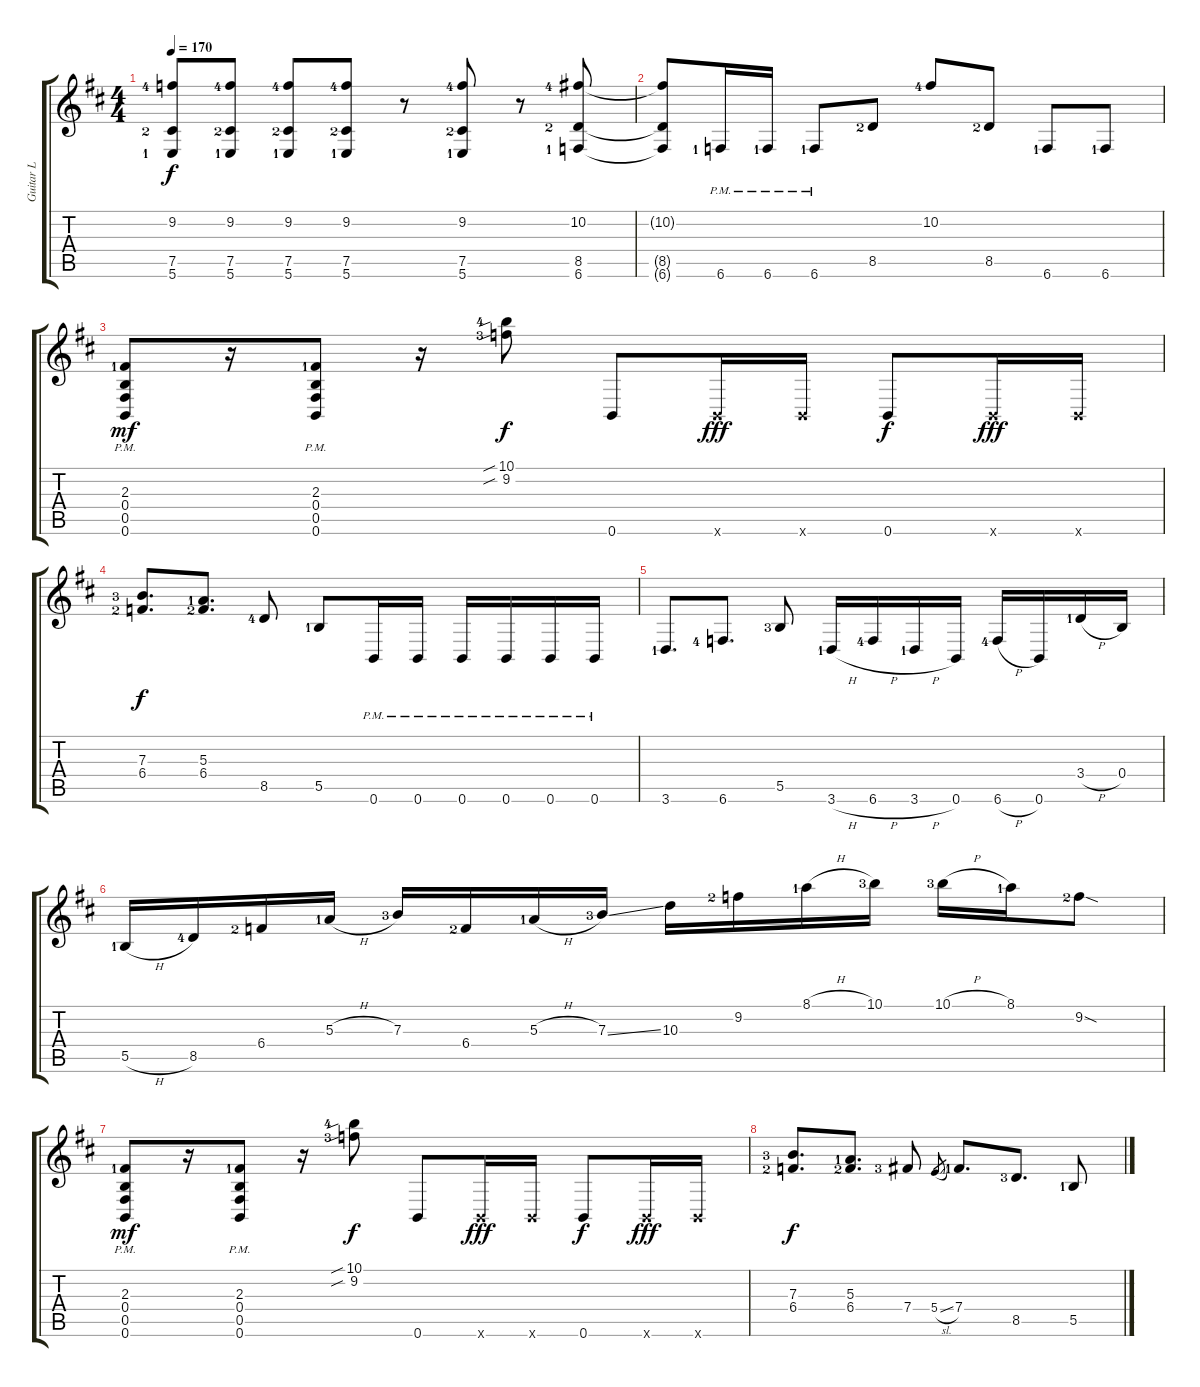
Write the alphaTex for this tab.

\track ("Guitar L" "Guitar L") {instrument distortionguitar}
\staff {score tabs}
\tuning (Db4 Ab3 E3 B2 Gb2 B1) {hide}
\ts (4 4)
\tempo 170
\clef g2
\ks bminor
(9.2{lf 5} 7.5{lf 3} 5.6{lf 2}).8{dy f} (9.2{lf 5} 7.5{lf 3} 5.6{lf 2}).8 (9.2{lf 5} 7.5{lf 3} 5.6{lf 2}).8 (9.2{lf 5} 7.5{lf 3} 5.6{lf 2}).8 r.8 (9.2{lf 5} 7.5{lf 3} 5.6{lf 2}).8 r.8 (10.2{lf 5} 8.5{lf 3} 6.6{lf 2}).8 |
(10.2{t} 8.5{t} 6.6{t}).8 6.6{pm lf 2}.16 6.6{pm lf 2}.16 6.6{pm lf 2}.8 8.5{lf 3}.8 10.2{lf 5}.8 8.5{lf 3}.8 6.6{lf 2}.8 6.6{lf 2}.8 |
(2.3{lf 2} 0.4 0.5{pm} 0.6).8{dy mf} r.16 (2.3{lf 2} 0.4{pm} 0.5 0.6).8 r.16 (10.1{sib lf 5} 9.2{sib lf 4}).8{dy f} 0.6.8 0.6{x}.16{dy fff} 0.6{x}.16 0.6.8{dy f} 0.6{x}.16{dy fff} 0.6{x}.16 |
(7.3{lf 4} 6.4{lf 3}).8{d dy f} (5.3{lf 2} 6.4{lf 3}).8{d} 8.5{lf 5}.8 5.5{lf 2}.8 0.6{pm}.16 0.6{pm}.16 0.6{pm}.16 0.6{pm}.16 0.6{pm}.16 0.6{pm}.16 |
3.6{lf 2}.8{d} 6.6{lf 5}.8{d} 5.5{lf 4}.8 3.6{h lf 2}.16 6.6{h lf 5}.16 3.6{h lf 2}.16 0.6.16 6.6{h lf 5}.16 0.6.16 3.4{h lf 2}.16 0.4.16 |
5.5{h lf 2}.16 8.5{lf 5}.16 6.4{lf 3}.16 5.3{h lf 2}.16 7.3{lf 4}.16 6.4{lf 3}.16 5.3{h lf 2}.16 7.3{ss lf 4}.16 10.3.16 9.2{lf 3}.16 8.1{h lf 2}.16 10.1{lf 4}.16 10.1{h lf 4}.16 8.1{lf 2}.16 9.2{sod lf 3}.8 |
(2.3{lf 2} 0.4 0.5{pm} 0.6).8{dy mf} r.16 (2.3{lf 2} 0.4{pm} 0.5 0.6).8 r.16 (10.1{sib lf 5} 9.2{sib lf 4}).8{dy f} 0.6.8 0.6{x}.16{dy fff} 0.6{x}.16 0.6.8{dy f} 0.6{x}.16{dy fff} 0.6{x}.16 |
(7.3{lf 4} 6.4{lf 3}).8{d dy f} (5.3{lf 2} 6.4{lf 3}).8{d} 7.4{lf 4}.8 5.4{sl}.8{gr} 7.4{lf 2}.8{d} 8.5{lf 4}.8{d} 5.5{lf 2}.8
